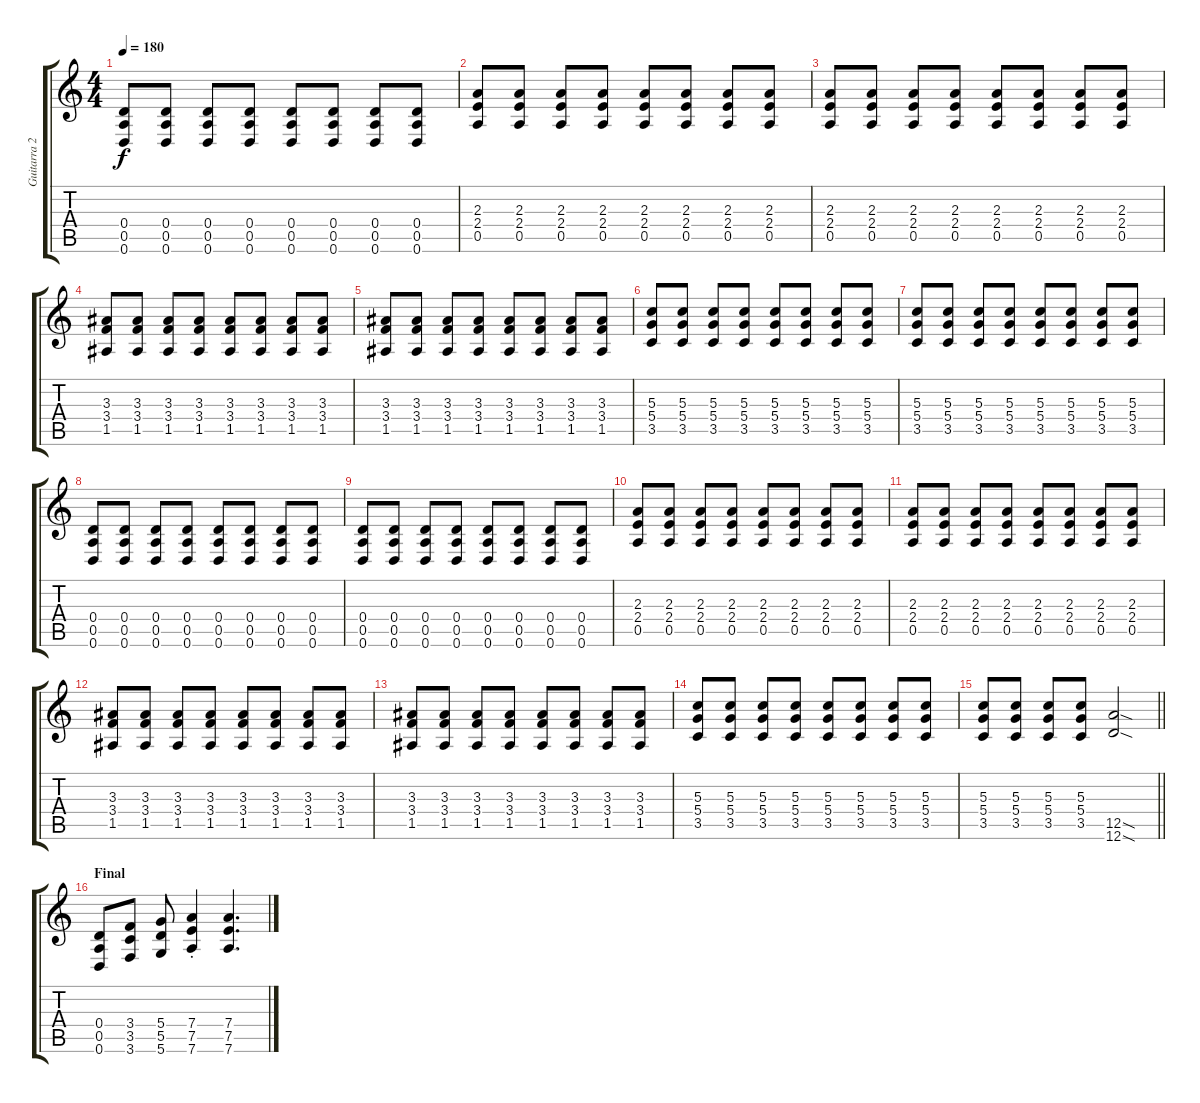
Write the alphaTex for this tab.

\track ("Guitarra 2" "Guitarra 2") {instrument distortionguitar}
\staff {score tabs}
\tuning (E4 B3 G3 D3 A2 D2) {hide}
\ts (4 4)
\tempo 180
\clef g2
\ks c
(0.4 0.5 0.6).8{dy f} (0.4 0.5 0.6).8 (0.4 0.5 0.6).8 (0.4 0.5 0.6).8 (0.4 0.5 0.6).8 (0.4 0.5 0.6).8 (0.4 0.5 0.6).8 (0.4 0.5 0.6).8 |
(2.3 2.4 0.5).8 (2.3 2.4 0.5).8 (2.3 2.4 0.5).8 (2.3 2.4 0.5).8 (2.3 2.4 0.5).8 (2.3 2.4 0.5).8 (2.3 2.4 0.5).8 (2.3 2.4 0.5).8 |
(2.3 2.4 0.5).8 (2.3 2.4 0.5).8 (2.3 2.4 0.5).8 (2.3 2.4 0.5).8 (2.3 2.4 0.5).8 (2.3 2.4 0.5).8 (2.3 2.4 0.5).8 (2.3 2.4 0.5).8 |
(3.3 3.4 1.5).8 (3.3 3.4 1.5).8 (3.3 3.4 1.5).8 (3.3 3.4 1.5).8 (3.3 3.4 1.5).8 (3.3 3.4 1.5).8 (3.3 3.4 1.5).8 (3.3 3.4 1.5).8 |
(3.3 3.4 1.5).8 (3.3 3.4 1.5).8 (3.3 3.4 1.5).8 (3.3 3.4 1.5).8 (3.3 3.4 1.5).8 (3.3 3.4 1.5).8 (3.3 3.4 1.5).8 (3.3 3.4 1.5).8 |
(5.3 5.4 3.5).8 (5.3 5.4 3.5).8 (5.3 5.4 3.5).8 (5.3 5.4 3.5).8 (5.3 5.4 3.5).8 (5.3 5.4 3.5).8 (5.3 5.4 3.5).8 (5.3 5.4 3.5).8 |
(5.3 5.4 3.5).8 (5.3 5.4 3.5).8 (5.3 5.4 3.5).8 (5.3 5.4 3.5).8 (5.3 5.4 3.5).8 (5.3 5.4 3.5).8 (5.3 5.4 3.5).8 (5.3 5.4 3.5).8 |
(0.4 0.5 0.6).8 (0.4 0.5 0.6).8 (0.4 0.5 0.6).8 (0.4 0.5 0.6).8 (0.4 0.5 0.6).8 (0.4 0.5 0.6).8 (0.4 0.5 0.6).8 (0.4 0.5 0.6).8 |
(0.4 0.5 0.6).8 (0.4 0.5 0.6).8 (0.4 0.5 0.6).8 (0.4 0.5 0.6).8 (0.4 0.5 0.6).8 (0.4 0.5 0.6).8 (0.4 0.5 0.6).8 (0.4 0.5 0.6).8 |
(2.3 2.4 0.5).8 (2.3 2.4 0.5).8 (2.3 2.4 0.5).8 (2.3 2.4 0.5).8 (2.3 2.4 0.5).8 (2.3 2.4 0.5).8 (2.3 2.4 0.5).8 (2.3 2.4 0.5).8 |
(2.3 2.4 0.5).8 (2.3 2.4 0.5).8 (2.3 2.4 0.5).8 (2.3 2.4 0.5).8 (2.3 2.4 0.5).8 (2.3 2.4 0.5).8 (2.3 2.4 0.5).8 (2.3 2.4 0.5).8 |
(3.3 3.4 1.5).8 (3.3 3.4 1.5).8 (3.3 3.4 1.5).8 (3.3 3.4 1.5).8 (3.3 3.4 1.5).8 (3.3 3.4 1.5).8 (3.3 3.4 1.5).8 (3.3 3.4 1.5).8 |
(3.3 3.4 1.5).8 (3.3 3.4 1.5).8 (3.3 3.4 1.5).8 (3.3 3.4 1.5).8 (3.3 3.4 1.5).8 (3.3 3.4 1.5).8 (3.3 3.4 1.5).8 (3.3 3.4 1.5).8 |
(5.3 5.4 3.5).8 (5.3 5.4 3.5).8 (5.3 5.4 3.5).8 (5.3 5.4 3.5).8 (5.3 5.4 3.5).8 (5.3 5.4 3.5).8 (5.3 5.4 3.5).8 (5.3 5.4 3.5).8 |
\barLineRight lightlight
(5.3 5.4 3.5).8 (5.3 5.4 3.5).8 (5.3 5.4 3.5).8 (5.3 5.4 3.5).8 (12.5{sod} 12.6{sod}).2 |
\section ("" "Final")
(0.4 0.5 0.6).8 (3.4 3.5 3.6).8 (5.4 5.5 5.6).8 (7.4{st} 7.5{st} 7.6{st}).4 (7.4 7.5 7.6).4{d}
